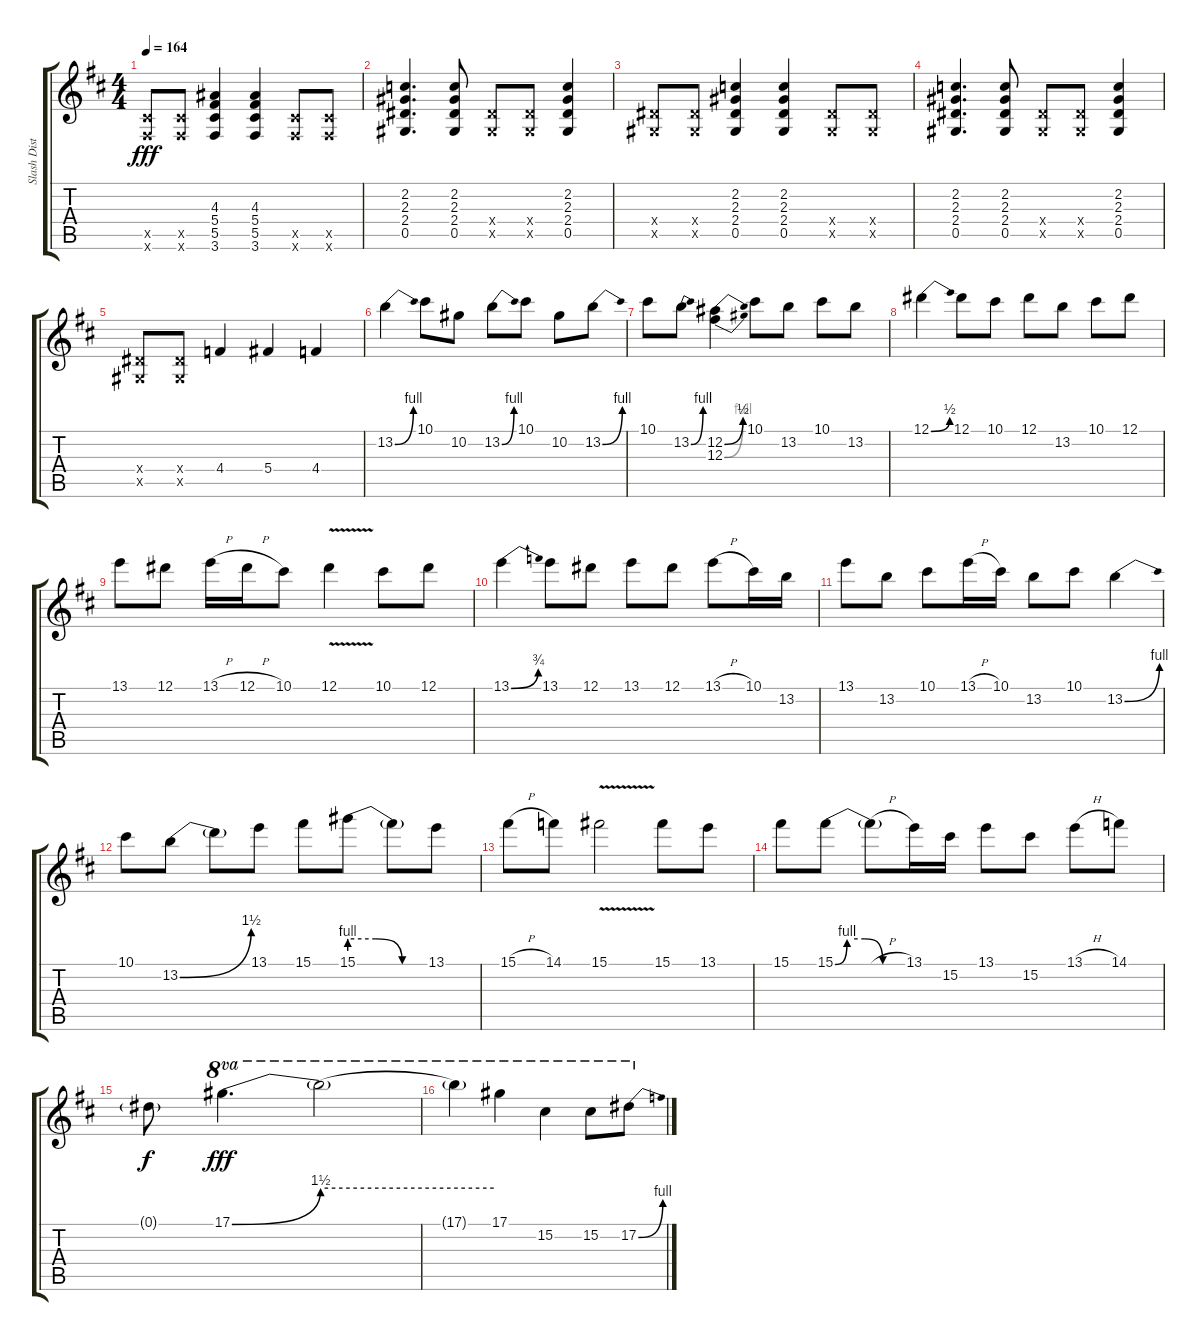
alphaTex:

\track ("Slash Dist" "Slash Dist") {instrument distortionguitar}
\staff {score tabs}
\tuning (Eb4 Bb3 Gb3 Db3 Ab2 Eb2) {hide}
\ts (4 4)
\tempo 164
\clef g2
\ks d
(5.5{x} 3.6{x}).8{dy fff} (5.5{x} 3.6{x}).8 (4.3 5.4 5.5 3.6).4 (4.3 5.4 5.5 3.6).4 (5.5{x} 3.6{x}).8 (5.5{x} 3.6{x}).8 |
(2.2 2.3 2.4 0.5).4{d} (2.2 2.3 2.4 0.5).8 (2.4{x} 0.5{x}).8 (2.4{x} 0.5{x}).8 (2.2 2.3 2.4 0.5).4 |
(2.4{x} 0.5{x}).8 (2.4{x} 0.5{x}).8 (2.2 2.3 2.4 0.5).4 (2.2 2.3 2.4 0.5).4 (2.4{x} 0.5{x}).8 (2.4{x} 0.5{x}).8 |
(2.2 2.3 2.4 0.5).4{d} (2.2 2.3 2.4 0.5).8 (2.4{x} 0.5{x}).8 (2.4{x} 0.5{x}).8 (2.2 2.3 2.4 0.5).4 |
(2.4{x} 0.5{x}).8 (2.4{x} 0.5{x}).8 4.4.4 5.4.4 4.4.4 |
13.2{be (bend 0 0 60 4)}.4 10.1.8 10.2.8 13.2{be (bend 0 0 60 4)}.8 10.1.8 10.2.8 13.2{be (bend 0 0 60 4)}.8 |
10.1.8 13.2{be (bend 0 0 60 4)}.8 (12.2{be (bend 0 0 60 2)} 12.3{be (bend 0 0 60 4)}).4 10.1.8 13.2.8 10.1.8 13.2.8 |
12.1{be (bend 0 0 60 2)}.4 12.1.8 10.1.8 12.1.8 13.2.8 10.1.8 12.1.8 |
13.1.8 12.1.8 13.1{h}.16 12.1{h}.16 10.1.8 12.1{v}.4 10.1.8 12.1.8 |
13.1{be (bend 0 0 60 3)}.4 13.1.8 12.1.8 13.1.8 12.1.8 13.1{h}.8 10.1.16 13.2.16 |
13.1.8 13.2.8 10.1.8 13.1{h}.16 10.1.16 13.2.8 10.1.8 13.2{be (bend 0 0 60 4)}.4 |
10.1.8 13.2{be (bend 0 0 60 6)}.8 13.2{t}.8 13.1.8 15.1.8 15.1{be (custom 0 4 20 4 40 0 60 0)}.8 15.1{t}.8 13.1.8 |
15.1{h}.8 14.1.8 15.1{v}.2 15.1.8 13.1.8 |
15.1.8 15.1{be (custom 0 0 10 4 25 4 40 0 60 0)}.8 15.1{h t}.8 13.1.16 15.2.16 13.1.8 15.2.8 13.1{h}.8 14.1.8 |
0.1{g}.8{dy f} 17.1{be (bend 0 0 60 6)}.4{d ot 8va dy fff} 17.1{be (hold 0 6 60 6) t}.2{ot 8va} |
17.1{t}.4{ot 8va} 17.1.4{ot 8va} 15.2.4{ot 8va} 15.2.8{ot 8va} 17.2{be (bend 0 0 60 4)}.8{ot 8va}
